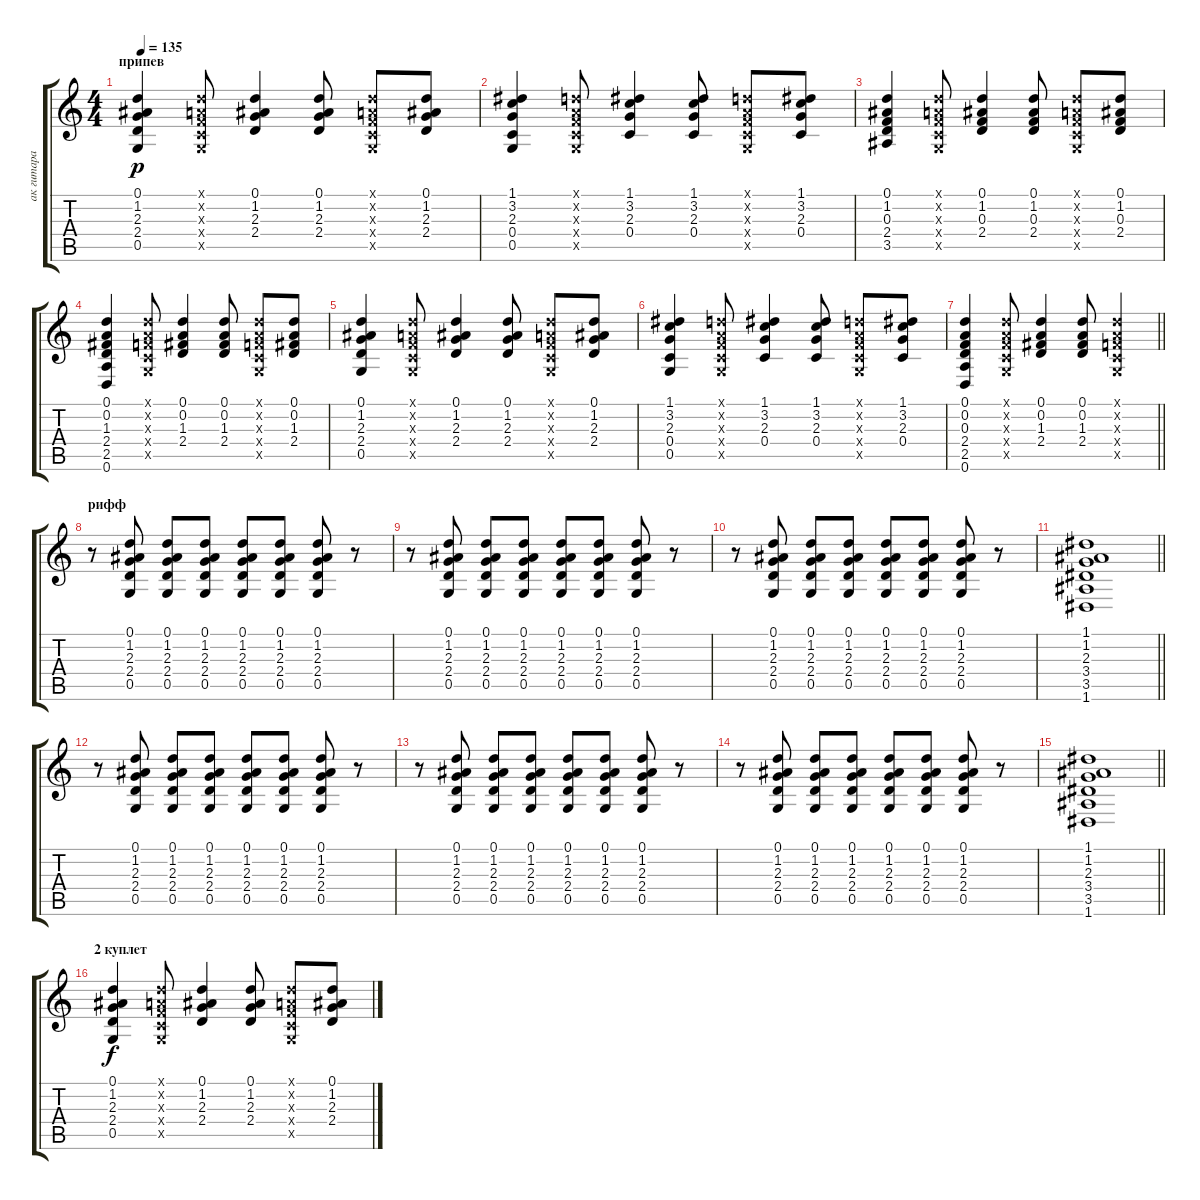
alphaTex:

\track ("ак гитара" "ак гитара") {instrument acousticguitarsteel}
\staff {score tabs}
\tuning (D4 A3 F3 C3 G2 D2) {hide}
\ts (4 4)
\section ("" "припев")
\tempo 135
\clef g2
\ks c
(0.1 1.2 2.3 2.4 0.5).4{dy p} (0.1{x} 0.2{x} 0.3{x} 0.4{x} 0.5{x}).8 (0.1 1.2 2.3 2.4).4 (0.1 1.2 2.3 2.4).8 (0.1{x} 0.2{x} 0.3{x} 0.4{x} 0.5{x}).8 (0.1 1.2 2.3 2.4).8 |
(1.1 3.2 2.3 0.4 0.5).4 (0.1{x} 0.2{x} 0.3{x} 0.4{x} 0.5{x}).8 (1.1 3.2 2.3 0.4).4 (1.1 3.2 2.3 0.4).8 (0.1{x} 0.2{x} 0.3{x} 0.4{x} 0.5{x}).8 (1.1 3.2 2.3 0.4).8 |
(0.1 1.2 0.3 2.4 3.5).4 (0.1{x} 0.2{x} 0.3{x} 0.4{x} 0.5{x}).8 (0.1 1.2 0.3 2.4).4 (0.1 1.2 0.3 2.4).8 (0.1{x} 0.2{x} 0.3{x} 0.4{x} 0.5{x}).8 (0.1 1.2 0.3 2.4).8 |
(0.1 0.2 1.3 2.4 2.5 0.6).4 (0.1{x} 0.2{x} 0.3{x} 0.4{x} 0.5{x}).8 (0.1 0.2 1.3 2.4).4 (0.1 0.2 1.3 2.4).8 (0.1{x} 0.2{x} 0.3{x} 0.4{x} 0.5{x}).8 (0.1 0.2 1.3 2.4).8 |
(0.1 1.2 2.3 2.4 0.5).4 (0.1{x} 0.2{x} 0.3{x} 0.4{x} 0.5{x}).8 (0.1 1.2 2.3 2.4).4 (0.1 1.2 2.3 2.4).8 (0.1{x} 0.2{x} 0.3{x} 0.4{x} 0.5{x}).8 (0.1 1.2 2.3 2.4).8 |
(1.1 3.2 2.3 0.4 0.5).4 (0.1{x} 0.2{x} 0.3{x} 0.4{x} 0.5{x}).8 (1.1 3.2 2.3 0.4).4 (1.1 3.2 2.3 0.4).8 (0.1{x} 0.2{x} 0.3{x} 0.4{x} 0.5{x}).8 (1.1 3.2 2.3 0.4).8 |
\barLineRight lightlight
(0.1 0.2 0.3 2.4 2.5 0.6).4 (0.1{x} 0.2{x} 0.3{x} 0.4{x} 0.5{x}).8 (0.1 0.2 1.3 2.4).4 (0.1 0.2 1.3 2.4).8 (0.1{x} 0.2{x} 0.3{x} 0.4{x} 0.5{x}).4 |
\section ("" "рифф")
r.8 (0.1 1.2 2.3 2.4 0.5).8 (0.1 1.2 2.3 2.4 0.5).8 (0.1 1.2 2.3 2.4 0.5).8 (0.1 1.2 2.3 2.4 0.5).8 (0.1 1.2 2.3 2.4 0.5).8 (0.1 1.2 2.3 2.4 0.5).8 r.8 |
r.8 (0.1 1.2 2.3 2.4 0.5).8 (0.1 1.2 2.3 2.4 0.5).8 (0.1 1.2 2.3 2.4 0.5).8 (0.1 1.2 2.3 2.4 0.5).8 (0.1 1.2 2.3 2.4 0.5).8 (0.1 1.2 2.3 2.4 0.5).8 r.8 |
r.8 (0.1 1.2 2.3 2.4 0.5).8 (0.1 1.2 2.3 2.4 0.5).8 (0.1 1.2 2.3 2.4 0.5).8 (0.1 1.2 2.3 2.4 0.5).8 (0.1 1.2 2.3 2.4 0.5).8 (0.1 1.2 2.3 2.4 0.5).8 r.8 |
\barLineRight lightlight
(1.1 1.2 2.3 3.4 3.5 1.6).1 |
r.8 (0.1 1.2 2.3 2.4 0.5).8 (0.1 1.2 2.3 2.4 0.5).8 (0.1 1.2 2.3 2.4 0.5).8 (0.1 1.2 2.3 2.4 0.5).8 (0.1 1.2 2.3 2.4 0.5).8 (0.1 1.2 2.3 2.4 0.5).8 r.8 |
r.8 (0.1 1.2 2.3 2.4 0.5).8 (0.1 1.2 2.3 2.4 0.5).8 (0.1 1.2 2.3 2.4 0.5).8 (0.1 1.2 2.3 2.4 0.5).8 (0.1 1.2 2.3 2.4 0.5).8 (0.1 1.2 2.3 2.4 0.5).8 r.8 |
r.8 (0.1 1.2 2.3 2.4 0.5).8 (0.1 1.2 2.3 2.4 0.5).8 (0.1 1.2 2.3 2.4 0.5).8 (0.1 1.2 2.3 2.4 0.5).8 (0.1 1.2 2.3 2.4 0.5).8 (0.1 1.2 2.3 2.4 0.5).8 r.8 |
\barLineRight lightlight
(1.1 1.2 2.3 3.4 3.5 1.6).1 |
\section ("" "2 куплет")
(0.1 1.2 2.3 2.4 0.5).4{dy f} (0.1{x} 0.2{x} 0.3{x} 0.4{x} 0.5{x}).8 (0.1 1.2 2.3 2.4).4 (0.1 1.2 2.3 2.4).8 (0.1{x} 0.2{x} 0.3{x} 0.4{x} 0.5{x}).8 (0.1 1.2 2.3 2.4).8
